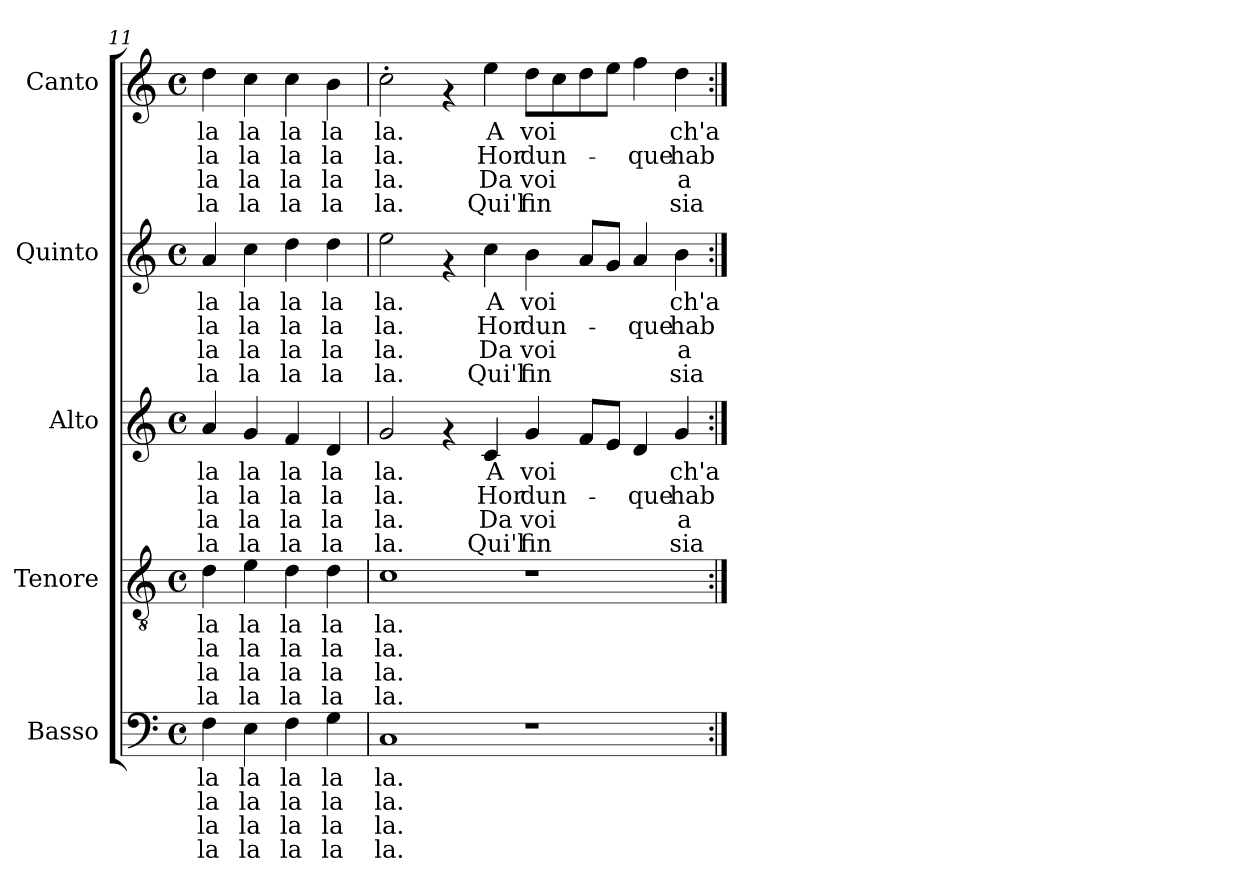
**kern	**text	**text	**text	**text	**kern	**text	**text	**text	**text	**kern	**text	**text	**text	**text	**kern	**text	**text	**text	**text	**kern	**text	**text	**text	**text
*part5	*part5	*part5	*part5	*part5	*part4	*part4	*part4	*part4	*part4	*part3	*part3	*part3	*part3	*part3	*part2	*part2	*part2	*part2	*part2	*part1	*part1	*part1	*part1	*part1
*staff5	*staff5	*staff5	*staff5	*staff5	*staff4	*staff4	*staff4	*staff4	*staff4	*staff3	*staff3	*staff3	*staff3	*staff3	*staff2	*staff2	*staff2	*staff2	*staff2	*staff1	*staff1	*staff1	*staff1	*staff1
*I"Basso	*	*	*	*	*I"Tenore	*	*	*	*	*I"Alto	*	*	*	*	*I"Quinto	*	*	*	*	*I"Canto	*	*	*	*
*clefF4	*	*	*	*	*clefGv2	*	*	*	*	*clefG2	*	*	*	*	*clefG2	*	*	*	*	*clefG2	*	*	*	*
*k[]	*	*	*	*	*k[]	*	*	*	*	*k[]	*	*	*	*	*k[]	*	*	*	*	*k[]	*	*	*	*
*C:	*	*	*	*	*C:	*	*	*	*	*C:	*	*	*	*	*C:	*	*	*	*	*C:	*	*	*	*
*M4/4	*	*	*	*	*M4/4	*	*	*	*	*M4/4	*	*	*	*	*M4/4	*	*	*	*	*M4/4	*	*	*	*
*met(c)	*	*	*	*	*met(c)	*	*	*	*	*met(c)	*	*	*	*	*met(c)	*	*	*	*	*met(c)	*	*	*	*
=11	=11	=11	=11	=11	=11	=11	=11	=11	=11	=11	=11	=11	=11	=11	=11	=11	=11	=11	=11	=11	=11	=11	=11	=11
!	!LO:LY:b:cj	!LO:LY:b:cj	!LO:LY:b:cj	!LO:LY:b:cj	!	!LO:LY:b:cj	!LO:LY:b:cj	!LO:LY:b:cj	!LO:LY:b:cj	!	!LO:LY:b:cj	!LO:LY:b:cj	!LO:LY:b:cj	!LO:LY:b:cj	!	!LO:LY:b:cj	!LO:LY:b:cj	!LO:LY:b:cj	!LO:LY:b:cj	!	!LO:LY:b:cj	!LO:LY:b:cj	!LO:LY:b:cj	!LO:LY:b:cj
4F\	la	la	la	la	4d\	la	la	la	la	4a/	la	la	la	la	4a/	la	la	la	la	4dd\	la	la	la	la
!	!LO:LY:b:cj	!LO:LY:b:cj	!LO:LY:b:cj	!LO:LY:b:cj	!	!LO:LY:b:cj	!LO:LY:b:cj	!LO:LY:b:cj	!LO:LY:b:cj	!	!LO:LY:b:cj	!LO:LY:b:cj	!LO:LY:b:cj	!LO:LY:b:cj	!	!LO:LY:b:cj	!LO:LY:b:cj	!LO:LY:b:cj	!LO:LY:b:cj	!	!LO:LY:b:cj	!LO:LY:b:cj	!LO:LY:b:cj	!LO:LY:b:cj
4E\	la	la	la	la	4e\	la	la	la	la	4g/	la	la	la	la	4cc\	la	la	la	la	4cc\	la	la	la	la
!	!LO:LY:b:cj	!LO:LY:b:cj	!LO:LY:b:cj	!LO:LY:b:cj	!	!LO:LY:b:cj	!LO:LY:b:cj	!LO:LY:b:cj	!LO:LY:b:cj	!	!LO:LY:b:cj	!LO:LY:b:cj	!LO:LY:b:cj	!LO:LY:b:cj	!	!LO:LY:b:cj	!LO:LY:b:cj	!LO:LY:b:cj	!LO:LY:b:cj	!	!LO:LY:b:cj	!LO:LY:b:cj	!LO:LY:b:cj	!LO:LY:b:cj
4F\	la	la	la	la	4d\	la	la	la	la	4f/	la	la	la	la	4dd\	la	la	la	la	4cc\	la	la	la	la
!	!LO:LY:b:cj	!LO:LY:b:cj	!LO:LY:b:cj	!LO:LY:b:cj	!	!LO:LY:b:cj	!LO:LY:b:cj	!LO:LY:b:cj	!LO:LY:b:cj	!	!LO:LY:b:cj	!LO:LY:b:cj	!LO:LY:b:cj	!LO:LY:b:cj	!	!LO:LY:b:cj	!LO:LY:b:cj	!LO:LY:b:cj	!LO:LY:b:cj	!	!LO:LY:b:cj	!LO:LY:b:cj	!LO:LY:b:cj	!LO:LY:b:cj
4G\	la	la	la	la	4d\	la	la	la	la	4d/	la	la	la	la	4dd\	la	la	la	la	4b\	la	la	la	la
=12	=12	=12	=12	=12	=12	=12	=12	=12	=12	=12	=12	=12	=12	=12	=12	=12	=12	=12	=12	=12	=12	=12	=12	=12
!	!LO:LY:b:cj	!LO:LY:b:cj	!LO:LY:b:cj	!LO:LY:b:cj	!	!LO:LY:b:cj	!LO:LY:b:cj	!LO:LY:b:cj	!LO:LY:b:cj	!	!LO:LY:b:cj	!LO:LY:b:cj	!LO:LY:b:cj	!LO:LY:b:cj	!	!LO:LY:b:cj	!LO:LY:b:cj	!LO:LY:b:cj	!LO:LY:b:cj	!	!LO:LY:b:cj	!LO:LY:b:cj	!LO:LY:b:cj	!LO:LY:b:cj
1C	la.	la.	la.	la.	1c	la.	la.	la.	la.	2g/	la.	la.	la.	la.	2ee\	la.	la.	la.	la.	2cc'>\	la.	la.	la.	la.
.	.	.	.	.	.	.	.	.	.	4rf	.	.	.	.	4rf	.	.	.	.	4rf	.	.	.	.
!	!	!	!	!	!	!	!	!	!	!	!LO:LY:b:cj	!LO:LY:b:cj	!LO:LY:b:cj	!LO:LY:b:cj	!	!LO:LY:b:cj	!LO:LY:b:cj	!LO:LY:b:cj	!LO:LY:b:cj	!	!LO:LY:b:cj	!LO:LY:b:cj	!LO:LY:b:cj	!LO:LY:b:cj
.	.	.	.	.	.	.	.	.	.	4c/	A	Hor	Da	Qui'l	4cc\	A	Hor	Da	Qui'l	4ee\	A	Hor	Da	Qui'l
!	!	!	!	!	!	!	!	!	!	!	!LO:LY:b:cj	!LO:LY:b:cj	!LO:LY:b:cj	!LO:LY:b:cj	!	!LO:LY:b:cj	!LO:LY:b:cj	!LO:LY:b:cj	!LO:LY:b:cj	!	!LO:LY:b:cj	!LO:LY:b:cj	!LO:LY:b:cj	!LO:LY:b:cj
1r	.	.	.	.	1r	.	.	.	.	4g/	voi	dun-	-voi	fin	4b\	voi	dun-	-voi	fin	8dd\L	voi	dun-	-voi	fin
!	!	!	!	!	!	!	!	!	!	!	!	!	!	!	!	!	!	!	!	!	!LO:LY:b:cj	!LO:LY:b:cj	!LO:LY:b:cj	!LO:LY:b:cj
.	.	.	.	.	.	.	.	.	.	.	.	.	.	.	.	.	.	.	.	8cc\	.	.	-	--
!	!	!	!	!	!	!	!	!	!	!	!LO:LY:b:cj	!LO:LY:b:cj	!LO:LY:b:cj	!LO:LY:b:cj	!	!LO:LY:b:cj	!LO:LY:b:cj	!LO:LY:b:cj	!LO:LY:b:cj	!	!LO:LY:b:cj	!LO:LY:b:cj	!LO:LY:b:cj	!LO:LY:b:cj
.	.	.	.	.	.	.	.	.	.	8f/L	.	.	-	--	8a/L	.	.	-	--	8dd\	-	.	-	--
!	!	!	!	!	!	!	!	!	!	!	!LO:LY:b:cj	!LO:LY:b:cj	!LO:LY:b:cj	!LO:LY:b:cj	!	!LO:LY:b:cj	!LO:LY:b:cj	!LO:LY:b:cj	!LO:LY:b:cj	!	!LO:LY:b:cj	!LO:LY:b:cj	!LO:LY:b:cj	!LO:LY:b:cj
.	.	.	.	.	.	.	.	.	.	8e/J	-	.	-	--	8g/J	-	.	-	--	8ee\J	-	.	-	--
!	!	!	!	!	!	!	!	!	!	!	!LO:LY:b:cj	!LO:LY:b:cj	!LO:LY:b:cj	!LO:LY:b:cj	!	!LO:LY:b:cj	!LO:LY:b:cj	!LO:LY:b:cj	!LO:LY:b:cj	!	!LO:LY:b:cj	!LO:LY:b:cj	!LO:LY:b:cj	!LO:LY:b:cj
.	.	.	.	.	.	.	.	.	.	4d/	-	que	-	--	4a/	-	que	-	--	4ff\	-	que	-	--
!	!	!	!	!	!	!	!	!	!	!	!LO:LY:b:cj	!LO:LY:b:cj	!LO:LY:b:cj	!LO:LY:b:cj	!	!LO:LY:b:cj	!LO:LY:b:cj	!LO:LY:b:cj	!LO:LY:b:cj	!	!LO:LY:b:cj	!LO:LY:b:cj	!LO:LY:b:cj	!LO:LY:b:cj
.	.	.	.	.	.	.	.	.	.	4g/	-ch'a-	-hab-	-a-	-sia	4b\	-ch'a-	-hab-	-a-	-sia	4dd\	-ch'a-	-hab-	-a-	-sia
=:|!	=:|!	=:|!	=:|!	=:|!	=:|!	=:|!	=:|!	=:|!	=:|!	=:|!	=:|!	=:|!	=:|!	=:|!	=:|!	=:|!	=:|!	=:|!	=:|!	=:|!	=:|!	=:|!	=:|!	=:|!
*-	*-	*-	*-	*-	*-	*-	*-	*-	*-	*-	*-	*-	*-	*-	*-	*-	*-	*-	*-	*-	*-	*-	*-	*-
